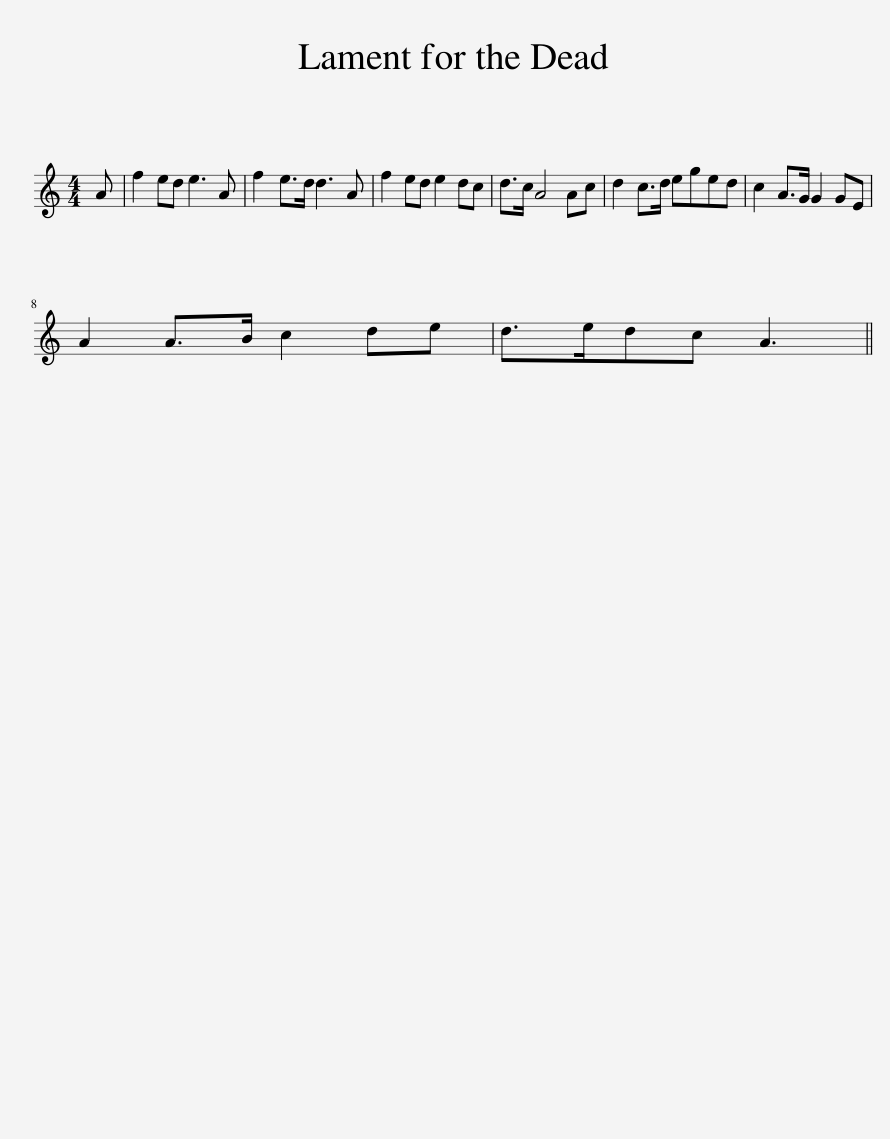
X:1
L:1/8
M:4/4
I:linebreak $
K:C
V:1 treble
V:1
 A | f2 ed e3 A | f2 e>d d3 A | f2 ed e2 dc | d>c A4 Ac | %5
 d2 c>d eged | c2 A>G G2 GE |$ A2 A>B c2 de | d>edc A3 || %9
